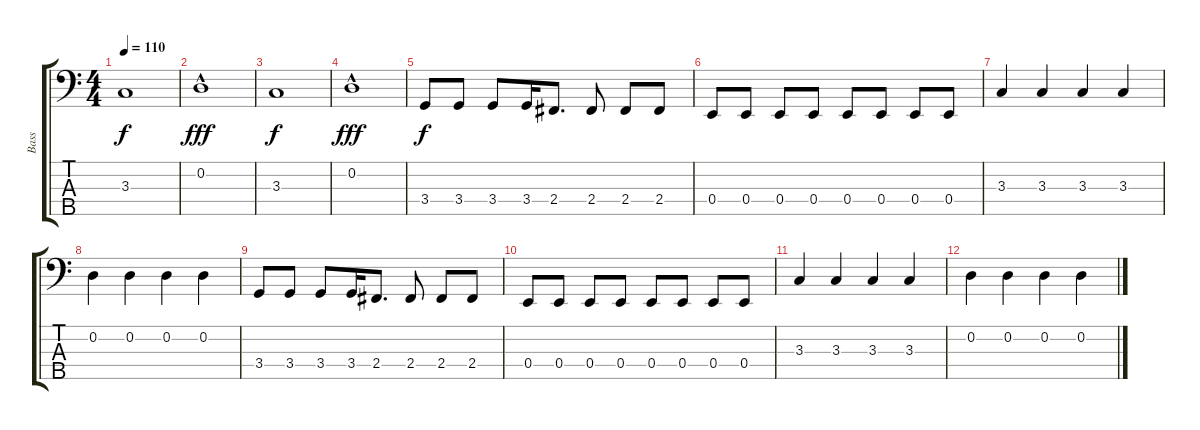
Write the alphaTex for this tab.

\track ("Bass" "Bass") {instrument electricbassfinger}
\staff {score tabs}
\tuning (G2 D2 A1 E1 B0) {hide}
\ts (4 4)
\tempo 110
\clef f4
\ks c
3.3.1{dy f} |
0.2{hac}.1{dy fff} |
3.3.1{dy f} |
0.2{hac}.1{dy fff} |
3.4.8{dy f} 3.4.8 3.4.8 3.4.16 2.4.8{d} 2.4.8 2.4.8 2.4.8 |
0.4.8 0.4.8 0.4.8 0.4.8 0.4.8 0.4.8 0.4.8 0.4.8 |
3.3.4 3.3.4 3.3.4 3.3.4 |
0.2.4 0.2.4 0.2.4 0.2.4 |
3.4.8 3.4.8 3.4.8 3.4.16 2.4.8{d} 2.4.8 2.4.8 2.4.8 |
0.4.8 0.4.8 0.4.8 0.4.8 0.4.8 0.4.8 0.4.8 0.4.8 |
3.3.4 3.3.4 3.3.4 3.3.4 |
0.2.4 0.2.4 0.2.4 0.2.4
